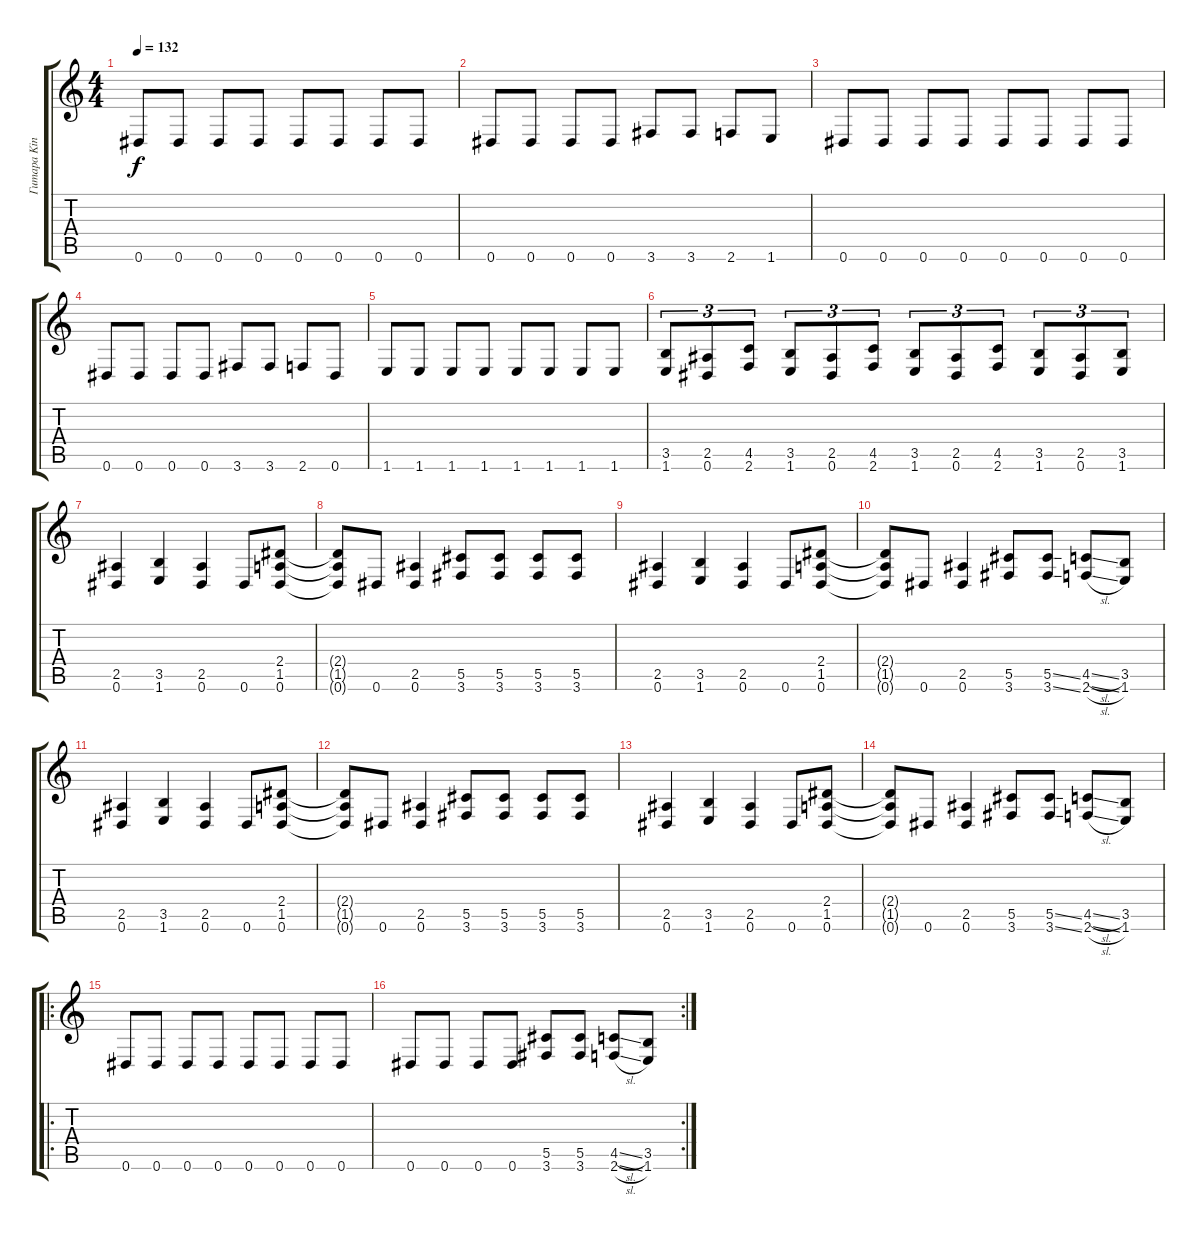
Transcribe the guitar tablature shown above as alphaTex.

\track ("Гитара King" "Гитара Kin") {instrument distortionguitar}
\staff {score tabs}
\tuning (Eb4 Bb3 Gb3 Db3 Ab2 Eb2) {hide}
\ts (4 4)
\tempo 132
\clef g2
\ks c
0.6.8{dy f} 0.6.8 0.6.8 0.6.8 0.6.8 0.6.8 0.6.8 0.6.8 |
0.6.8 0.6.8 0.6.8 0.6.8 3.6.8 3.6.8 2.6.8 1.6.8 |
0.6.8 0.6.8 0.6.8 0.6.8 0.6.8 0.6.8 0.6.8 0.6.8 |
0.6.8 0.6.8 0.6.8 0.6.8 3.6.8 3.6.8 2.6.8 0.6.8 |
1.6.8 1.6.8 1.6.8 1.6.8 1.6.8 1.6.8 1.6.8 1.6.8 |
(3.5 1.6).8{tu (3 2)} (2.5 0.6).8{tu (3 2)} (4.5 2.6).8{tu (3 2)} (3.5 1.6).8{tu (3 2)} (2.5 0.6).8{tu (3 2)} (4.5 2.6).8{tu (3 2)} (3.5 1.6).8{tu (3 2)} (2.5 0.6).8{tu (3 2)} (4.5 2.6).8{tu (3 2)} (3.5 1.6).8{tu (3 2)} (2.5 0.6).8{tu (3 2)} (3.5 1.6).8{tu (3 2)} |
(2.5 0.6).4 (3.5 1.6).4 (2.5 0.6).4 0.6.8 (2.4 1.5 0.6).8 |
(2.4{t} 1.5{t} 0.6{t}).8 0.6.8 (2.5 0.6).4 (5.5 3.6).8 (5.5 3.6).8 (5.5 3.6).8 (5.5 3.6).8 |
(2.5 0.6).4 (3.5 1.6).4 (2.5 0.6).4 0.6.8 (2.4 1.5 0.6).8 |
(2.4{t} 1.5{t} 0.6{t}).8 0.6.8 (2.5 0.6).4 (5.5 3.6).8 (5.5{ss} 3.6{ss}).8 (4.5{sl} 2.6{sl}).8 (3.5 1.6).8 |
(2.5 0.6).4 (3.5 1.6).4 (2.5 0.6).4 0.6.8 (2.4 1.5 0.6).8 |
(2.4{t} 1.5{t} 0.6{t}).8 0.6.8 (2.5 0.6).4 (5.5 3.6).8 (5.5 3.6).8 (5.5 3.6).8 (5.5 3.6).8 |
(2.5 0.6).4 (3.5 1.6).4 (2.5 0.6).4 0.6.8 (2.4 1.5 0.6).8 |
(2.4{t} 1.5{t} 0.6{t}).8 0.6.8 (2.5 0.6).4 (5.5 3.6).8 (5.5{ss} 3.6{ss}).8 (4.5{sl} 2.6{sl}).8 (3.5 1.6).8 |
\ro
0.6.8 0.6.8 0.6.8 0.6.8 0.6.8 0.6.8 0.6.8 0.6.8 |
\rc 2
0.6.8 0.6.8 0.6.8 0.6.8 (5.5 3.6).8 (5.5 3.6).8 (4.5{sl} 2.6{sl}).8 (3.5 1.6).8
